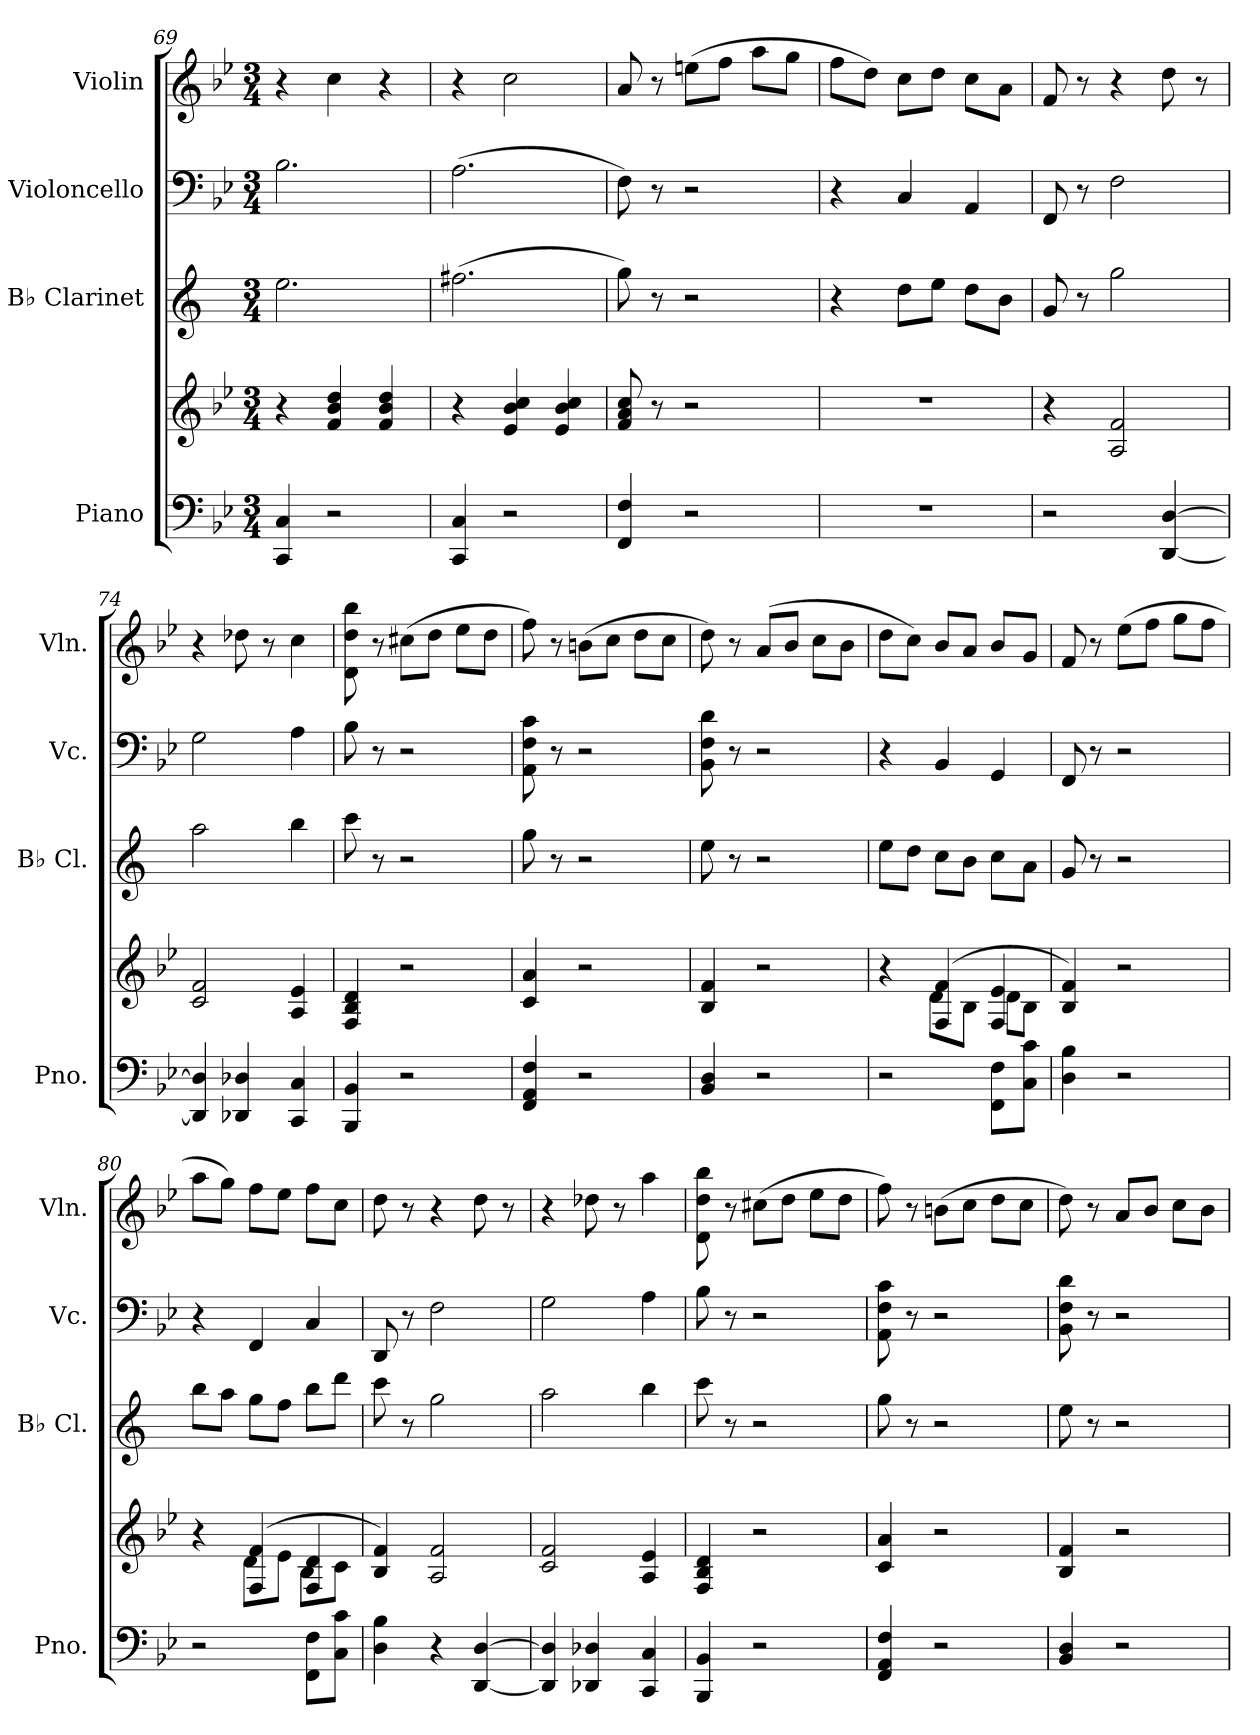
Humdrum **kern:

**kern	**kern	**kern	**kern	**kern
*part4	*part4	*part3	*part2	*part1
*staff5	*staff4	*staff3	*staff2	*staff1
*I"Piano	*	*I"B♭ Clarinet	*I"Violoncello	*I"Violin
*I'Pno.	*	*I'B♭ Cl.	*I'Vc.	*I'Vln.
*clefF4	*clefG2	*clefG2	*clefF4	*clefG2
*	*	*ITrd1c2	*	*
*k[b-e-]	*k[b-e-]	*k[b-e-]	*k[b-e-]	*k[b-e-]
*M3/4	*M3/4	*M3/4	*M3/4	*M3/4
=69	=69	=69	=69	=69
4CC/ 4C/	4r	2.dd\	2.B-\	4r
2r	4f/ 4b-/ 4dd/	.	.	4cc\
.	4f/ 4b-/ 4dd/	.	.	4r
=70	=70	=70	=70	=70
4CC/ 4C/	4r	(2.een\	(2.A\	4r
2r	4e-/ 4b-/ 4cc/	.	.	2cc\
.	4e-/ 4b-/ 4cc/	.	.	.
=71	=71	=71	=71	=71
4FF/ 4F/	8f/ 8a/ 8cc/	8ff\)	8F\)	8a/
.	8r	8r	8r	8r
2r	2r	2r	2r	(8een\L
.	.	.	.	8ff\J
.	.	.	.	8aa\L
.	.	.	.	8gg\J
=72	=72	=72	=72	=72
2.r	2.r	4r	4r	8ff\L
.	.	.	.	8dd\J)
.	.	8cc\L	4C/	8cc\L
.	.	8dd\J	.	8dd\J
.	.	8cc\L	4AA/	8cc\L
.	.	8a\J	.	8a\J
=73	=73	=73	=73	=73
2r	4r	8f/	8FF/	8f/
.	.	8r	8r	8r
.	2A/ 2f/	2ff\	2F\	4r
[4DD/ [4D/	.	.	.	8dd\
.	.	.	.	8r
=74	=74	=74	=74	=74
4DD/] 4D/]	2c/ 2f/	2gg\	2G\	4r
4DD-X/ 4D-X/	.	.	.	8dd-X\
.	.	.	.	8r
4CC/ 4C/	4A/ 4e-/	4aa\	4A\	4cc\
=75	=75	=75	=75	=75
4BBB-/ 4BB-/	4F/ 4B-/ 4d/	8bb-\	8B-\	8d\ 8dd\ 8bb-\
.	.	8r	8r	8r
2r	2r	2r	2r	(8cc#X\L
.	.	.	.	8dd\J
.	.	.	.	8ee-\L
.	.	.	.	8dd\J
!!LO:LB:g=z
=76	=76	=76	=76	=76
4FF/ 4AA/ 4F/	4c/ 4a/	8ff\	8AA\ 8F\ 8c\	8ff\)
.	.	8r	8r	8r
2r	2r	2r	2r	(8bn\L
.	.	.	.	8cc\J
.	.	.	.	8dd\L
.	.	.	.	8cc\J
=77	=77	=77	=77	=77
4BB-/ 4D/	4B-/ 4f/	8dd\	8BB-\ 8F\ 8d\	8dd\)
.	.	8r	8r	8r
2r	2r	2r	2r	(8a/L
.	.	.	.	8b-/J
.	.	.	.	8cc\L
.	.	.	.	8b-\J
=78	=78	=78	=78	=78
*	*^	*	*	*
2r	4r	4ryy	8dd\L	4r	8dd\L
.	.	.	8cc\J	.	8cc\J)
.	(4F/ 4f/	8d\L	8b-\L	4BB-/	8b-/L
.	.	8B-\J	8a\J	.	8a/J
8FF\ 8F\L	4F/ 4e-/	8d\L	8b-\L	4GG/	8b-/L
8C\ 8c\J	.	8B-\J	8g\J	.	8g/J
*	*v	*v	*	*	*
=79	=79	=79	=79	=79
4D\ 4B-\	4B-/ 4f/)	8f/	8FF/	8f/
.	.	8r	8r	8r
2r	2r	2r	2r	(8ee-\L
.	.	.	.	8ff\J
.	.	.	.	8gg\L
.	.	.	.	8ff\J
=80	=80	=80	=80	=80
*	*^	*	*	*
2r	4r	4ryy	8aa\L	4r	8aa\L
.	.	.	8gg\J	.	8gg\J)
.	(4F/ 4f/	8d\L	8ff\L	4FF/	8ff\L
.	.	8e-\J	8ee-\J	.	8ee-\J
8FF\ 8F\L	4F/ 4d/	8B-\L	8aa\L	4C/	8ff\L
8C\ 8c\J	.	8c\J	8ccc\J	.	8cc\J
*	*v	*v	*	*	*
=81	=81	=81	=81	=81
4D\ 4B-\	4B-/ 4f/)	8bb-\	8DD/	8dd\
.	.	8r	8r	8r
4r	2A/ 2f/	2ff\	2F\	4r
[4DD/ [4D/	.	.	.	8dd\
.	.	.	.	8r
=82	=82	=82	=82	=82
4DD/] 4D/]	2c/ 2f/	2gg\	2G\	4r
4DD-X/ 4D-X/	.	.	.	8dd-X\
.	.	.	.	8r
4CC/ 4C/	4A/ 4e-/	4aa\	4A\	4aa\
!!LO:PB:g=z
=83	=83	=83	=83	=83
4BBB-/ 4BB-/	4F/ 4B-/ 4d/	8bb-\	8B-\	8d\ 8dd\ 8bb-\
.	.	8r	8r	8r
2r	2r	2r	2r	(8cc#X\L
.	.	.	.	8dd\J
.	.	.	.	8ee-\L
.	.	.	.	8dd\J
=84	=84	=84	=84	=84
4FF/ 4AA/ 4F/	4c/ 4a/	8ff\	8AA\ 8F\ 8c\	8ff\)
.	.	8r	8r	8r
2r	2r	2r	2r	(8bn\L
.	.	.	.	8cc\J
.	.	.	.	8dd\L
.	.	.	.	8cc\J
=85	=85	=85	=85	=85
4BB-/ 4D/	4B-/ 4f/	8dd\	8BB-\ 8F\ 8d\	8dd\)
.	.	8r	8r	8r
2r	2r	2r	2r	8a/L
.	.	.	.	8b-/J
.	.	.	.	8cc\L
.	.	.	.	8b-\J
=	=	=	=	=
*-	*-	*-	*-	*-
